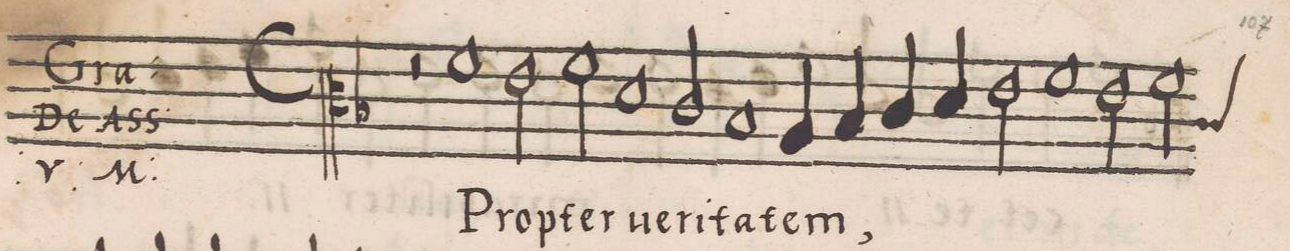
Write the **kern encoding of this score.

**kern	**text
*I"CANTVS	*
*clefC3	*
*k[b-]	*
*met(C|)	*
*M2/1	*
2r	.
1f	Prop-
2e\	.
=2-	=2-
2f\	-ter
1d	ue-
2c/	-ri-
=3-	=3-
1B-	-ta-
4A/	-tem,
4B-/	.
4c/	.
4d/	.
=4-	=4-
2e\	.
1f	.
2e\	.
=5-	=5-
*custos:c	*
2f\	.
*	*ij
*-	*-
